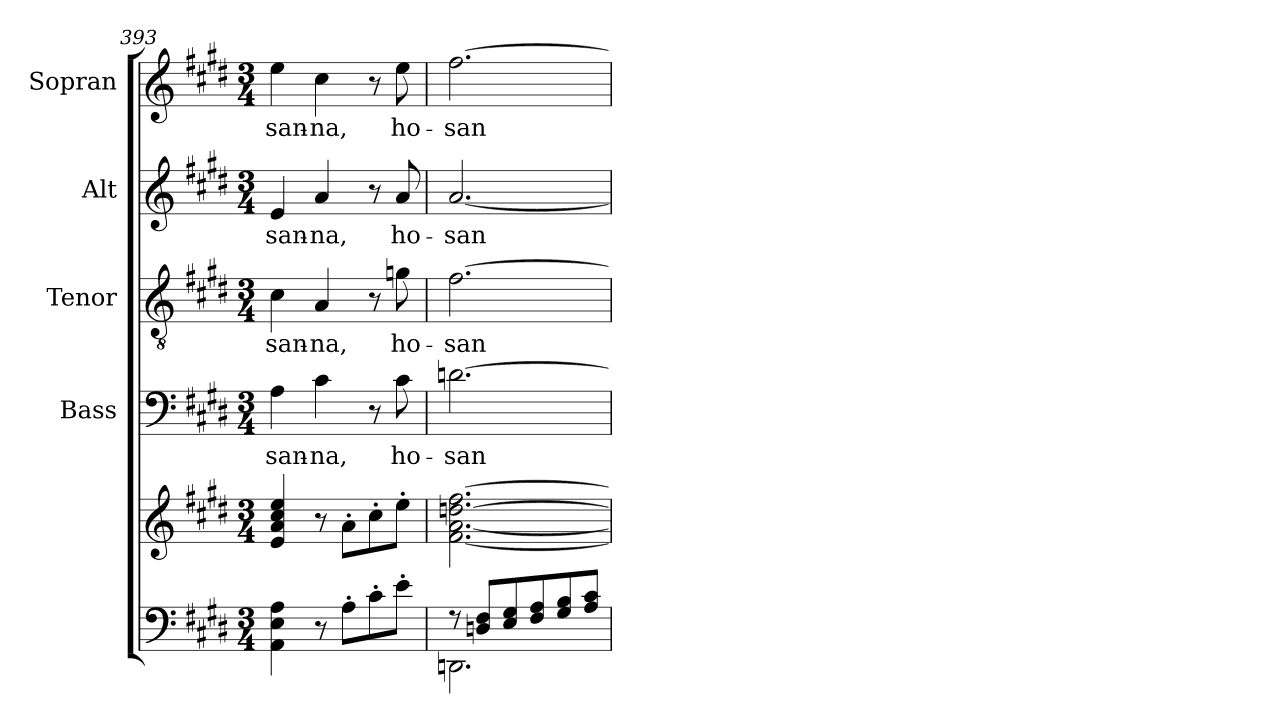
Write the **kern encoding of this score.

**kern	**kern	**kern	**text	**kern	**text	**kern	**text	**kern	**text
*part5	*part5	*part4	*part4	*part3	*part3	*part2	*part2	*part1	*part1
*staff6	*staff5	*staff4	*staff4	*staff3	*staff3	*staff2	*staff2	*staff1	*staff1
*	*	*I"Bass	*	*I"Tenor	*	*I"Alt	*	*I"Sopran	*
*	*	*I'B.	*	*I'T.	*	*I'A.	*	*I'S.	*
*clefF4	*clefG2	*clefF4	*	*clefGv2	*	*clefG2	*	*clefG2	*
*k[f#c#g#d#]	*k[f#c#g#d#]	*k[f#c#g#d#]	*	*k[f#c#g#d#]	*	*k[f#c#g#d#]	*	*k[f#c#g#d#]	*
*E:	*E:	*E:	*	*E:	*	*E:	*	*E:	*
*M3/4	*M3/4	*M3/4	*	*M3/4	*	*M3/4	*	*M3/4	*
=393	=393	=393	=393	=393	=393	=393	=393	=393	=393
!	!	!	!LO:LY:b	!	!LO:LY:b	!	!LO:LY:b	!	!LO:LY:b
4AA\ 4E\ 4A\	4e/ 4a/ 4cc#/ 4ee/	4A\	-san-	4c#\	-san-	4e/	-san-	4ee\	-san-
!	!	!	!LO:LY:b	!	!LO:LY:b	!	!LO:LY:b	!	!LO:LY:b
8r	8r	4c#\	-na,	4A/	-na,	4a/	-na,	4cc#\	-na,
8A'>\L	8a'>\L	.	.	.	.	.	.	.	.
8c#'>\	8cc#'>\	8r	.	8r	.	8r	.	8r	.
!	!	!	!LO:LY:b	!	!LO:LY:b	!	!LO:LY:b	!	!LO:LY:b
8e'>\J	8ee'>\J	8c#\	ho-	8gn\	ho-	8a/	ho-	8ee\	ho-
!!LO:LB:g=z
=394	=394	=394	=394	=394	=394	=394	=394	=394	=394
*^	*	*	*	*	*	*	*	*	*
!	!	!	!	!LO:LY:b	!	!LO:LY:b	!	!LO:LY:b	!	!LO:LY:b
8r	2.DDn\	[2.f#\ [2.a\ [2.ddn\ [2.ff#\	[2.dn\	-san-	[2.f#\	-san-	[2.a/	-san-	[2.ff#\	-san-
8Dn/ 8F#/L	.	.	.	.	.	.	.	.	.	.
8E/ 8G#/	.	.	.	.	.	.	.	.	.	.
8F#/ 8A/	.	.	.	.	.	.	.	.	.	.
8G#/ 8B/	.	.	.	.	.	.	.	.	.	.
8A/ 8c#/J	.	.	.	.	.	.	.	.	.	.
*v	*v	*	*	*	*	*	*	*	*	*
=	=	=	=	=	=	=	=	=	=
*-	*-	*-	*-	*-	*-	*-	*-	*-	*-
